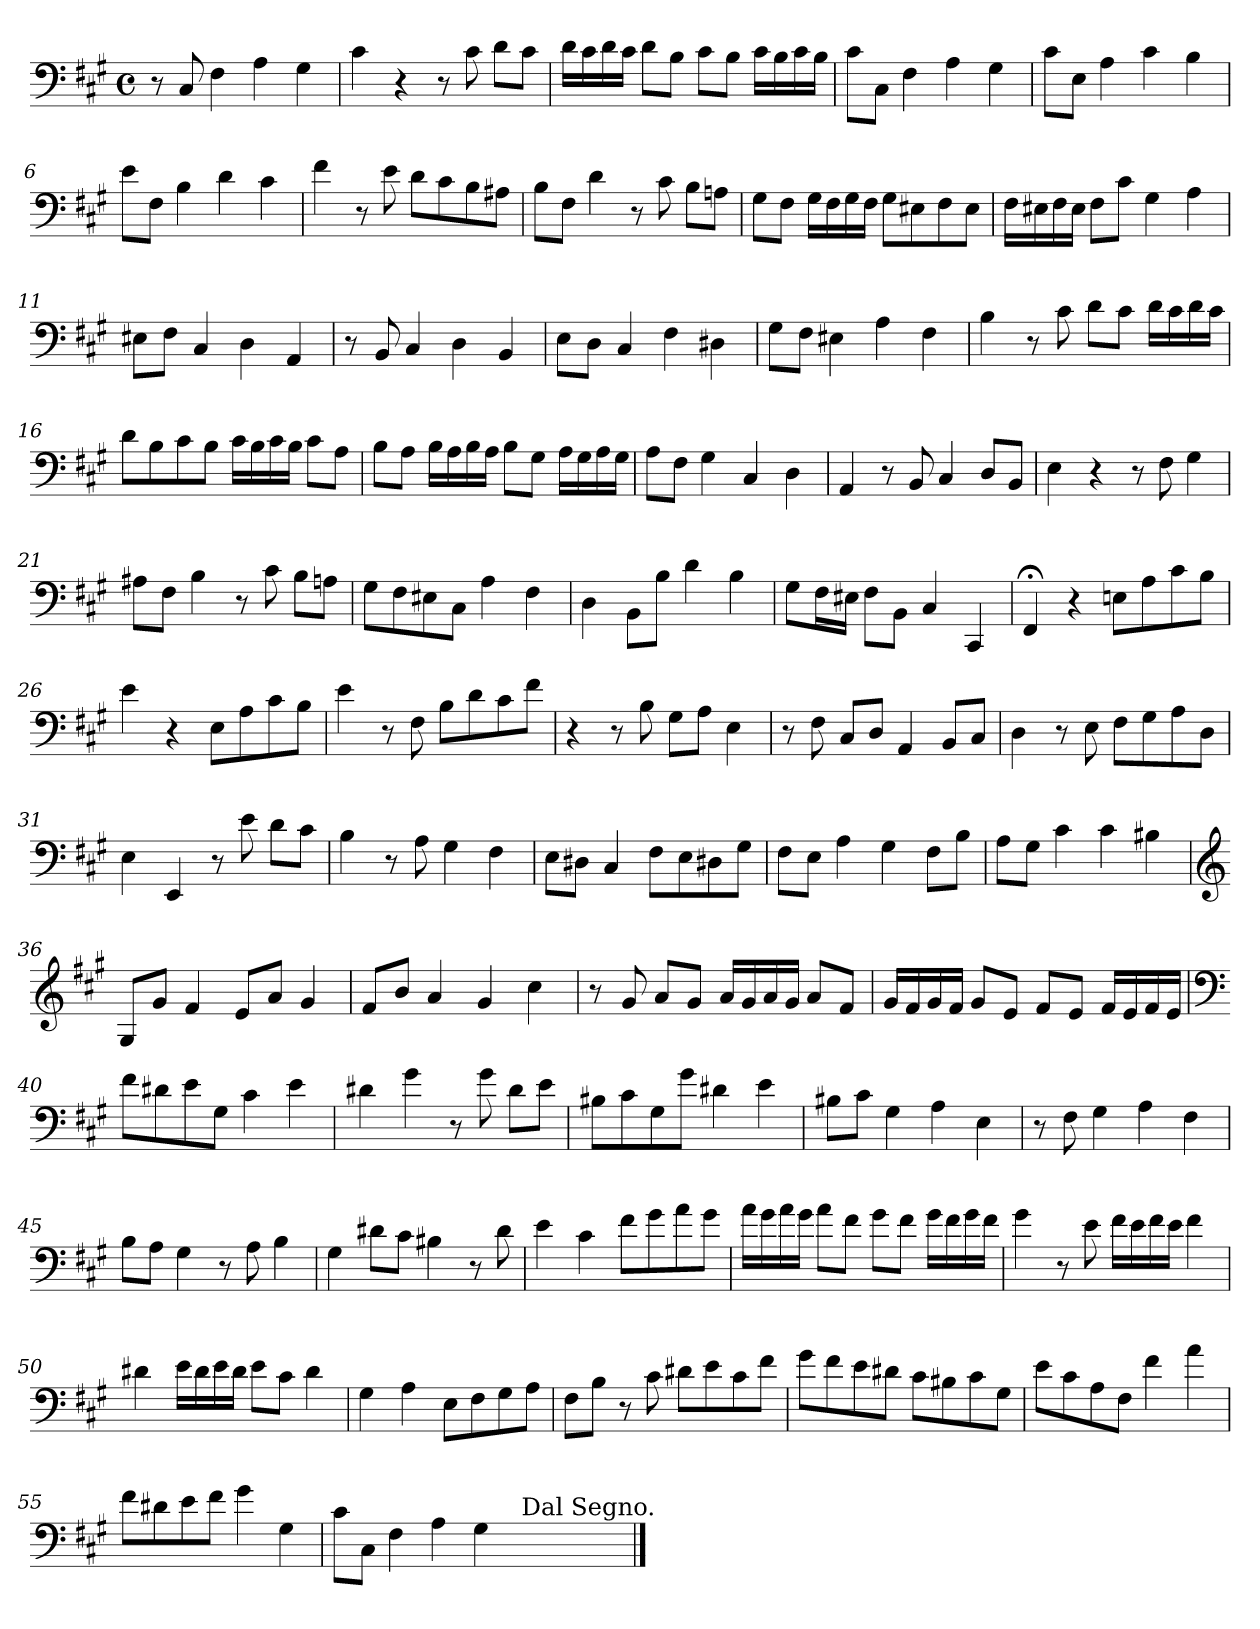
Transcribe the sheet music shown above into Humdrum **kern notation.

**kern
*part1
*staff1
*clefF4
*k[f#c#g#]
*A:
*M4/4
*met(c)
=1
8r
8C#/
4F#\
4A\
4G#\
=2
4c#\
4r
8r
8c#\
8d\L
8c#\J
=3
16d\LL
16c#\
16d\
16c#\JJ
8d\L
8B\J
8c#\L
8B\J
16c#\LL
16B\
16c#\
16B\JJ
=4
8c#\L
8C#\J
4F#\
4A\
4G#\
=5
8c#\L
8E\J
4A\
4c#\
4B\
!!LO:LB:g=z
=6
8e\L
8F#\J
4B\
4d\
4c#\
=7
4f#\
8r
8e\
8d\L
8c#\
8B\
8A#X\J
=8
8B\L
8F#\J
4d\
8r
8c#\
8B\L
8An\J
=9
8G#\L
8F#\J
16G#\LL
16F#\
16G#\
16F#\JJ
8G#\L
8E#X\
8F#\
8E#\J
=10
16F#\LL
16E#X\
16F#\
16E#\JJ
8F#\L
8c#\J
4G#\
4A\
!!LO:LB:g=z
=11
8E#X\L
8F#\J
4C#/
4D\
4AA/
=12
8r
8BB/
4C#/
4D\
4BB/
=13
8E\L
8D\J
4C#/
4F#\
4D#X\
=14
8G#\L
8F#\J
4E#X\
4A\
4F#\
=15
4B\
8r
8c#\
8d\L
8c#\J
16d\LL
16c#\
16d\
16c#\JJ
!!LO:LB:g=z
=16
8d\L
8B\
8c#\
8B\J
16c#\LL
16B\
16c#\
16B\JJ
8c#\L
8A\J
=17
8B\L
8A\J
16B\LL
16A\
16B\
16A\JJ
8B\L
8G#\J
16A\LL
16G#\
16A\
16G#\JJ
=18
8A\L
8F#\J
4G#\
4C#/
4D\
=19
4AA/
8r
8BB/
4C#/
8D/L
8BB/J
=20
4E\
4r
8r
8F#\
4G#\
!!LO:LB:g=z
=21
8A#X\L
8F#\J
4B\
8r
8c#\
8B\L
8An\J
=22
8G#\L
8F#\
8E#X\
8C#\J
4A\
4F#\
=23
4D\
8BB\L
8B\J
4d\
4B\
=24
8G#\L
16F#\L
16E#X\JJ
8F#\L
8BB\J
4C#/
4CC#/
=25
4FF#;</
4r
8En\L
8A\
8c#\
8B\J
!!LO:LB:g=z
=26
4e\
4r
8E\L
8A\
8c#\
8B\J
=27
4e\
8r
8F#\
8B\L
8d\
8c#\
8f#\J
=28
4r
8r
8B\
8G#\L
8A\J
4E\
=29
8r
8F#\
8C#/L
8D/J
4AA/
8BB/L
8C#/J
=30
4D\
8r
8E\
8F#\L
8G#\
8A\
8D\J
=31
4E\
4EE/
8r
8e\
8d\L
8c#\J
!!LO:LB:g=z
=32
4B\
8r
8A\
4G#\
4F#\
=33
8E\L
8D#X\J
4C#/
8F#\L
8E\
8D#X\
8G#\J
=34
8F#\L
8E\J
4A\
4G#\
8F#\L
8B\J
=35
8A\L
8G#\J
4c#\
4c#\
4B#X\
=36
*clefG2
8G#/L
8g#/J
4f#/
8e/L
8a/J
4g#/
=37
8f#/L
8b/J
4a/
4g#/
4cc#\
!!LO:LB:g=z
=38
8r
8g#/
8a/L
8g#/J
16a/LL
16g#/
16a/
16g#/JJ
8a/L
8f#/J
=39
16g#/LL
16f#/
16g#/
16f#/JJ
8g#/L
8e/J
8f#/L
8e/J
16f#/LL
16e/
16f#/
16e/JJ
=40
*clefF4
8f#\L
8d#X\
8e\
8G#\J
4c#\
4e\
=41
4d#X\
4g#\
8r
8g#\
8d#\L
8e\J
!!LO:LB:g=z
=42
8B#X\L
8c#\
8G#\
8g#\J
4d#X\
4e\
=43
8B#X\L
8c#\J
4G#\
4A\
4E\
=44
8r
8F#\
4G#\
4A\
4F#\
=45
8B\L
8A\J
4G#\
8r
8A\
4B\
=46
4G#\
8d#X\L
8c#\J
4B#X\
8r
8d#\
=47
4e\
4c#\
8f#\L
8g#\
8a\
8g#\J
!!LO:LB:g=z
=48
16a\LL
16g#\
16a\
16g#\JJ
8a\L
8f#\J
8g#\L
8f#\J
16g#\LL
16f#\
16g#\
16f#\JJ
=49
4g#\
8r
8e\
16f#\LL
16e\
16f#\
16e\JJ
4f#\
=50
4d#X\
16e\LL
16d#\
16e\
16d#\JJ
8e\L
8c#\J
4d#\
=51
4G#\
4A\
8E\L
8F#\
8G#\
8A\J
!!LO:LB:g=z
=52
8F#\L
8B\J
8r
8c#\
8d#X\L
8e\
8c#\
8f#\J
=53
8g#\L
8f#\
8e\
8d#X\J
8c#\L
8B#X\
8c#\
8G#\J
=54
8e\L
8c#\
8A\
8F#\J
4f#\
4a\
=55
8f#\L
8d#X\
8e\
8f#\J
4g#\
4G#\
=56
*^
8c#\L	2ryy
8C#\J	.
4F#\	.
4A\	4ryy
4G#\	16ryy
.	32ryy
.	64ryy
.	128ryy
.	256ryy
.	1024ryy
!	!LO:TX:a:t=Dal Segno.
.	8ryy
.	512.ryy
*v	*v
==
*-
